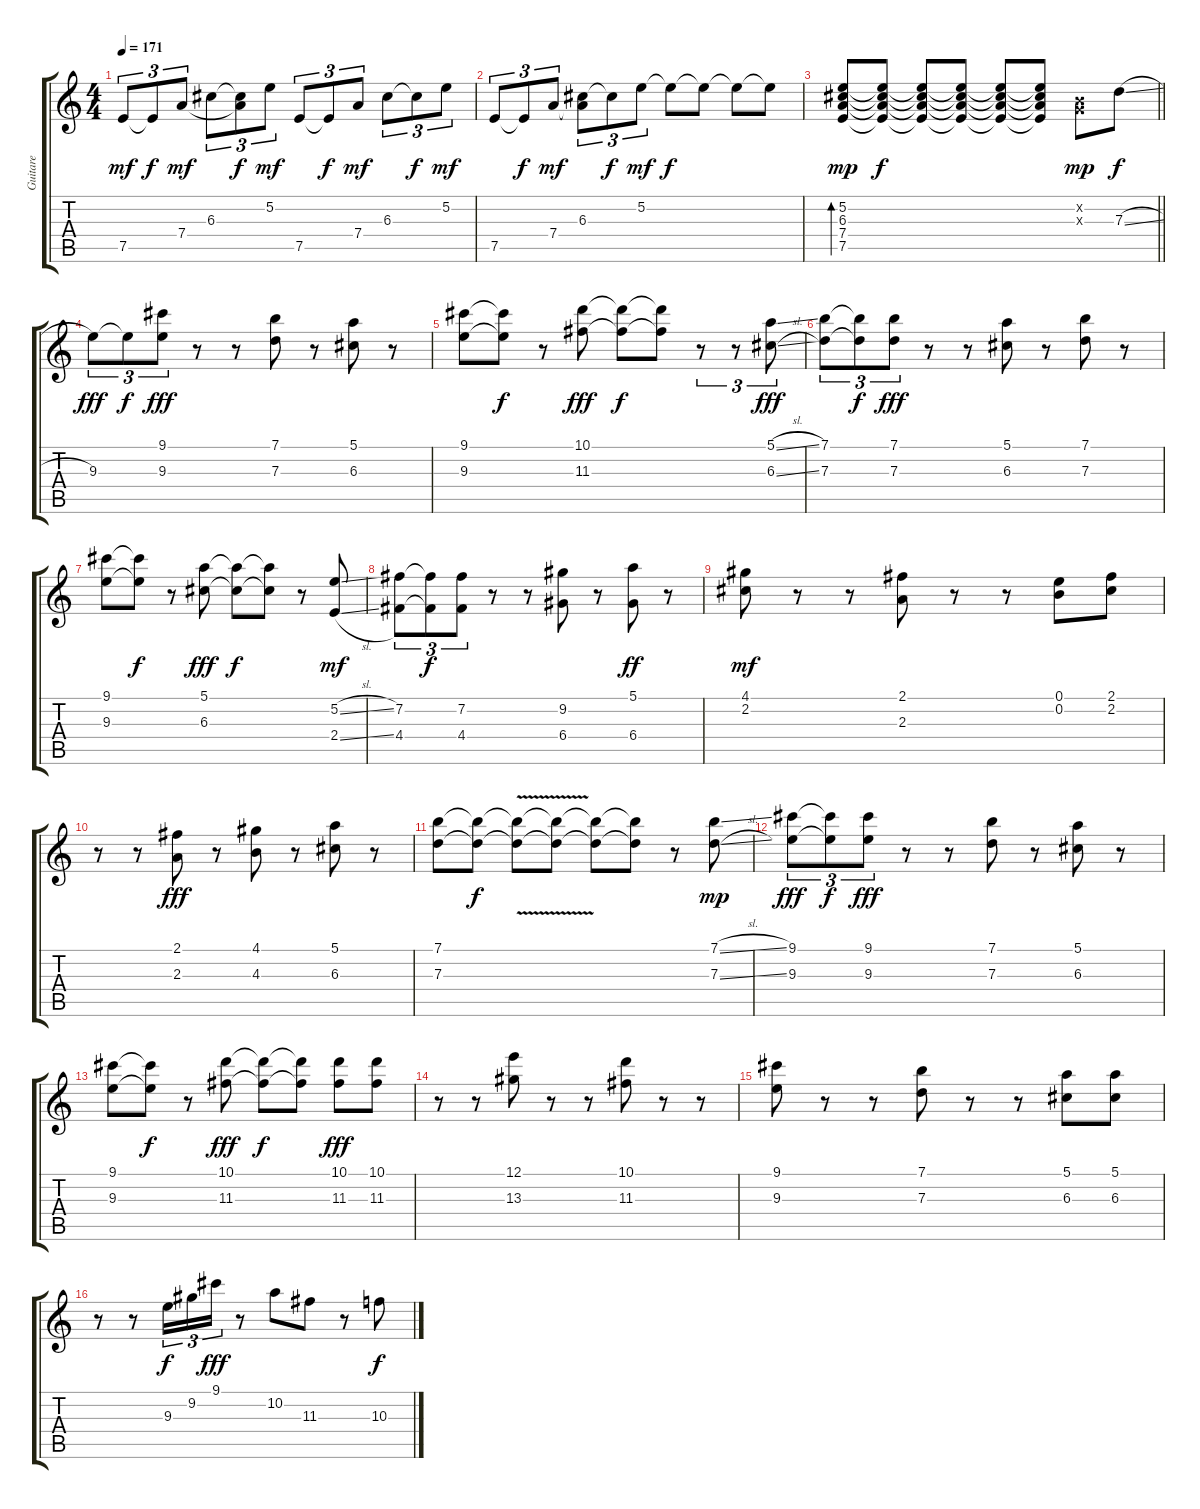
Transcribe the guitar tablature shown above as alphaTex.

\track ("Guitare" "Guitare") {instrument distortionguitar}
\staff {score tabs}
\tuning (E4 B3 G3 D3 A2 E2) {hide}
\ts (4 4)
\tempo 171
\clef g2
\ks c
7.5.8{tu (3 2) dy mf} 7.5{t}.8{tu (3 2) dy f} 7.4.8{tu (3 2) dy mf} 6.3.8{tu (3 2)} (6.3{t} 7.4{t}).8{tu (3 2) dy f} 5.2.8{tu (3 2) dy mf} 7.5.8{tu (3 2)} 7.5{t}.8{tu (3 2) dy f} 7.4.8{tu (3 2) dy mf} 6.3.8{tu (3 2)} 6.3{t}.8{tu (3 2) dy f} 5.2.8{tu (3 2) dy mf} |
7.5.8{tu (3 2)} 7.5{t}.8{tu (3 2) dy f} 7.4.8{tu (3 2) dy mf} (6.3 7.4{t}).8{tu (3 2)} 6.3{t}.8{tu (3 2) dy f} 5.2.8{tu (3 2) dy mf} 5.2{t}.8{dy f} 5.2{t}.8 5.2{t}.8 5.2{t}.8 |
\barLineRight lightlight
(5.2 6.3 7.4 7.5).8{bd 480 dy mp} (5.2{t} 6.3{t} 7.4{t} 7.5{t}).8{dy f} (5.2{t} 6.3{t} 7.4{t} 7.5{t}).8 (5.2{t} 6.3{t} 7.4{t} 7.5{t}).8 (5.2{t} 6.3{t} 7.4{t} 7.5{t}).8 (5.2{t} 6.3{t} 7.4{t} 7.5{t}).8 (0.2{x} 0.3{x}).8{dy mp} 7.3{sl}.8{dy f} |
\section ("" "")
9.3.8{tu (3 2) dy fff} 9.3{t}.8{tu (3 2) dy f} (9.1 9.3).8{tu (3 2) dy fff} r.8 r.8 (7.1 7.3).8 r.8 (5.1 6.3).8 r.8 |
(9.1 9.3).8 (9.1{t} 9.3{t}).8{dy f} r.8 (10.1 11.3).8{dy fff} (10.1{t} 11.3{t}).8{dy f} (10.1{t} 11.3{t}).8 r.8{tu (3 2)} r.8{tu (3 2)} (5.1{sl} 6.3{sl}).8{tu (3 2) dy fff} |
(7.1 7.3).8{tu (3 2)} (7.1{t} 7.3{t}).8{tu (3 2) dy f} (7.1 7.3).8{tu (3 2) dy fff} r.8 r.8 (5.1 6.3).8 r.8 (7.1 7.3).8 r.8 |
(9.1 9.3).8 (9.1{t} 9.3{t}).8{dy f} r.8 (5.1 6.3).8{dy fff} (5.1{t} 6.3{t}).8{dy f} (5.1{t} 6.3{t}).8 r.8 (5.2{sl} 2.4{sl}).8{dy mf} |
(7.2 4.4).8{tu (3 2)} (7.2{t} 4.4{t}).8{tu (3 2) dy f} (7.2 4.4).8{tu (3 2)} r.8 r.8 (9.2 6.4).8 r.8 (5.1 6.4).8{dy ff} r.8 |
(4.1 2.2).8{dy mf} r.8 r.8 (2.1 2.3).8 r.8 r.8 (0.1 0.2).8 (2.1 2.2).8 |
r.8 r.8 (2.1 2.3).8{dy fff} r.8 (4.1 4.3).8 r.8 (5.1 6.3).8 r.8 |
(7.1 7.3).8 (7.1{t} 7.3{t}).8{dy f} (7.1{v t} 7.3{t}).8 (7.1{t} 7.3{t}).8 (7.1{t} 7.3{t}).8 (7.1{t} 7.3{t}).8 r.8 (7.1{sl} 7.3{sl}).8{dy mp} |
(9.1 9.3).8{tu (3 2) dy fff} (9.1{t} 9.3{t}).8{tu (3 2) dy f} (9.1 9.3).8{tu (3 2) dy fff} r.8 r.8 (7.1 7.3).8 r.8 (5.1 6.3).8 r.8 |
(9.1 9.3).8 (9.1{t} 9.3{t}).8{dy f} r.8 (10.1 11.3).8{dy fff} (10.1{t} 11.3{t}).8{dy f} (10.1{t} 11.3{t}).8 (10.1 11.3).8{dy fff} (10.1 11.3).8 |
r.8 r.8 (12.1 13.3).8 r.8 r.8 (10.1 11.3).8 r.8 r.8 |
(9.1 9.3).8 r.8 r.8 (7.1 7.3).8 r.8 r.8 (5.1 6.3).8 (5.1 6.3).8 |
r.8 r.8 9.3.16{tu (3 2) dy f} 9.2.16{tu (3 2)} 9.1.16{tu (3 2) dy fff} r.8 10.2.8 11.3.8 r.8 10.3.8{dy f}
